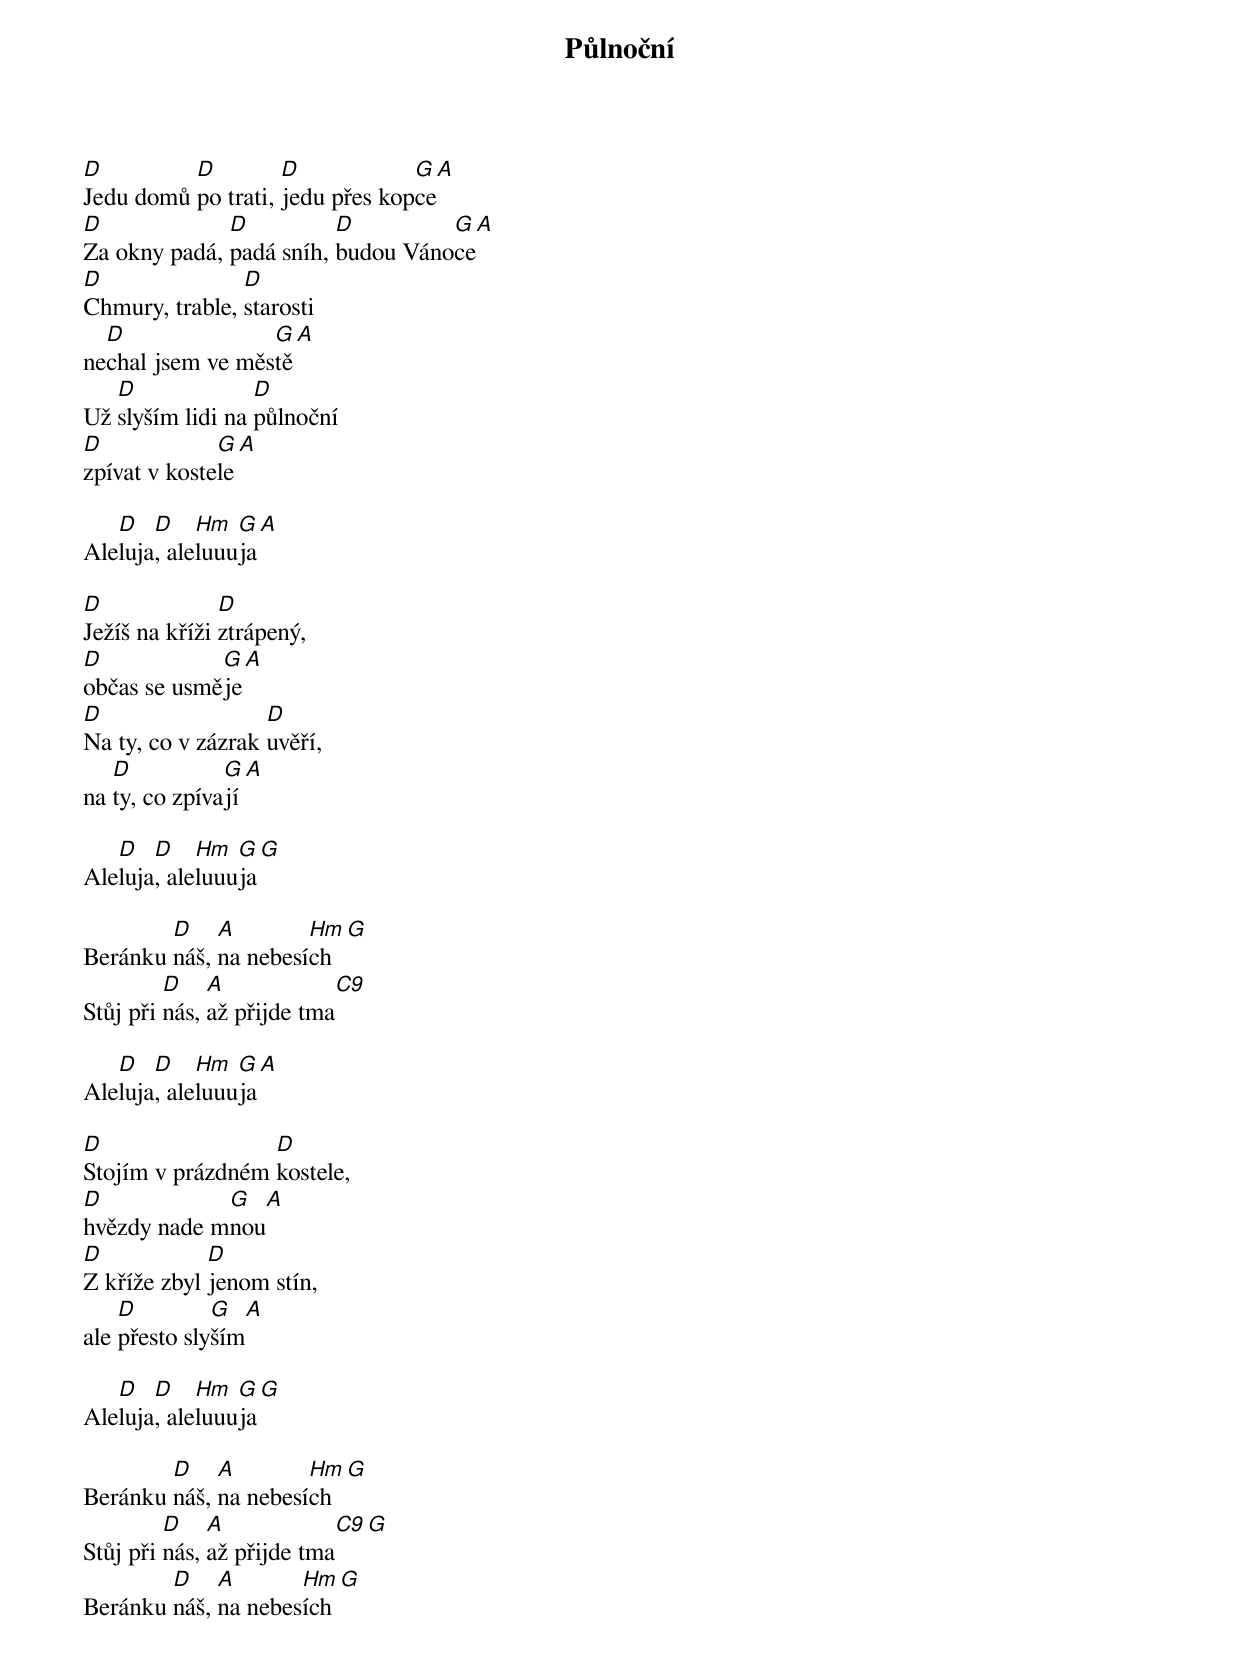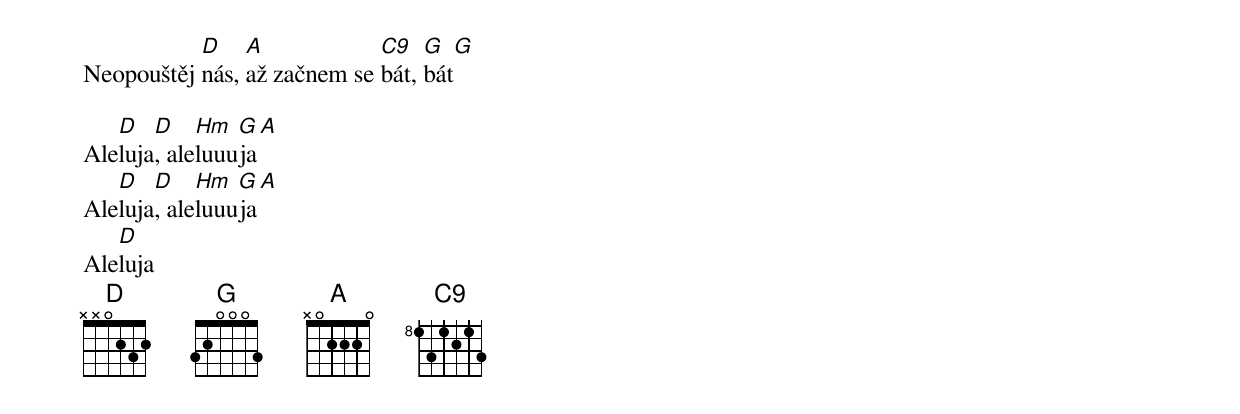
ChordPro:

{title: Půlnoční}
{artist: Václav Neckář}
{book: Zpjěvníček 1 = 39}

[D]Jedu domů [D]po trati, [D]jedu přes kop[G]ce[A]
[D]Za okny padá, [D]padá sníh, [D]budou Váno[G]ce[A]
[D]Chmury, trable, [D]starosti
ne[D]chal jsem ve měs[G]tě[A]
Už [D]slyším lidi na [D]půlnoční
[D]zpívat v koste[G]le[A]

Ale[D]luja[D], ale[Hm]luuu[G]ja[A]

[D]Ježíš na kříži [D]ztrápený,
[D]občas se usmě[G]je[A]
[D]Na ty, co v zázrak [D]uvěří,
na [D]ty, co zpíva[G]jí[A]

Ale[D]luja[D], ale[Hm]luuu[G]ja[G]

Beránku [D]náš, [A]na nebesí[Hm]ch[G]
Stůj při [D]nás, [A]až přijde tma[C9]

Ale[D]luja[D], ale[Hm]luuu[G]ja[A]

[D]Stojím v prázdném [D]kostele,
[D]hvězdy nade m[G]nou[A]
[D]Z kříže zbyl [D]jenom stín,
ale [D]přesto sly[G]ším[A]

Ale[D]luja[D], ale[Hm]luuu[G]ja[G]

Beránku [D]náš, [A]na nebesí[Hm]ch[G]
Stůj při [D]nás, [A]až přijde tma[C9][G]
Beránku [D]náš, [A]na nebes[Hm]ích[G]
Neopouštěj [D]nás, [A]až začnem se [C9]bát, [G]bát[G]

Ale[D]luja[D], ale[Hm]luuu[G]ja[A]
Ale[D]luja[D], ale[Hm]luuu[G]ja[A]
Ale[D]luja
